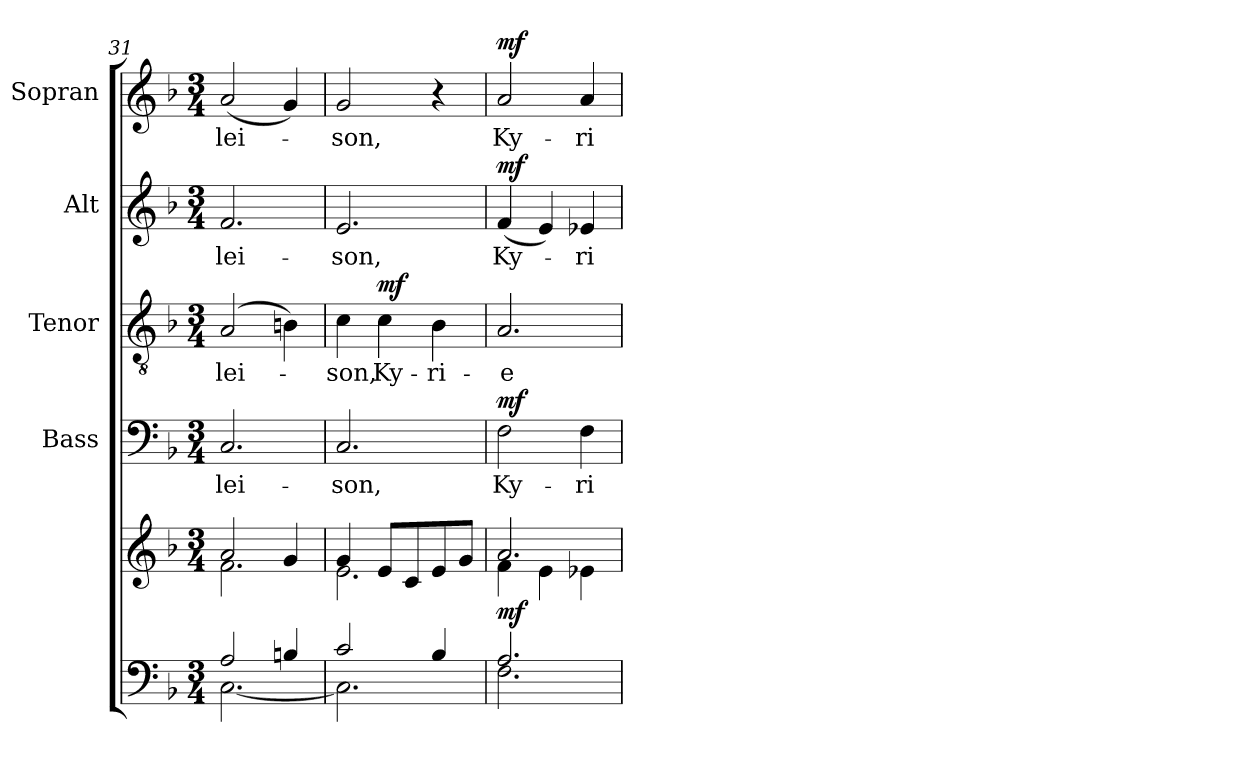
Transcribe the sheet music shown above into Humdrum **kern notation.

**kern	**kern	**dynam	**kern	**text	**dynam	**kern	**text	**dynam	**kern	**text	**dynam	**kern	**text	**dynam
*part5	*part5	*part5	*part4	*part4	*part4	*part3	*part3	*part3	*part2	*part2	*part2	*part1	*part1	*part1
*staff6	*staff5	*staff5/6	*staff4	*staff4	*staff4	*staff3	*staff3	*staff3	*staff2	*staff2	*staff2	*staff1	*staff1	*staff1
*	*	*	*I"Bass	*	*	*I"Tenor	*	*	*I"Alt	*	*	*I"Sopran	*	*
*	*	*	*I'B.	*	*	*I'T.	*	*	*I'A.	*	*	*I'S.	*	*
*clefF4	*clefG2	*	*clefF4	*	*	*clefGv2	*	*	*clefG2	*	*	*clefG2	*	*
*k[b-]	*k[b-]	*	*k[b-]	*	*	*k[b-]	*	*	*k[b-]	*	*	*k[b-]	*	*
*F:	*F:	*	*F:	*	*	*F:	*	*	*F:	*	*	*F:	*	*
*M3/4	*M3/4	*	*M3/4	*	*	*M3/4	*	*	*M3/4	*	*	*M3/4	*	*
=31	=31	=31	=31	=31	=31	=31	=31	=31	=31	=31	=31	=31	=31	=31
*^	*^	*	*	*	*	*	*	*	*	*	*	*	*	*
!	!	!	!	!	!	!LO:LY:b	!	!	!LO:LY:b	!	!	!LO:LY:b	!	!	!LO:LY:b	!
2A/	[<2.C\	2a/	2.f\	.	2.C/	-lei-	.	(2A/	-lei-	.	2.f/	-lei-	.	(<2a/	-lei-	.
4Bn/	.	4g/	.	.	.	.	.	4Bn\)	.	.	.	.	.	4g/)	.	.
!!LO:LB:g=z
=32	=32	=32	=32	=32	=32	=32	=32	=32	=32	=32	=32	=32	=32	=32	=32	=32
!	!	!	!	!	!	!LO:LY:b	!	!	!LO:LY:b	!	!	!LO:LY:b	!	!	!LO:LY:b	!
2c/	2.C\]	4g/	2.e\	.	2.C/	-son,	.	4c\	-son,	.	2.e/	-son,	.	2g/	-son,	.
!	!	!	!	!	!	!	!	!	!LO:LY:b	!LO:DY:a	!	!	!	!	!	!
.	.	8e/L	.	.	.	.	.	4c\	Ky-	mf	.	.	.	.	.	.
.	.	8c/	.	.	.	.	.	.	.	.	.	.	.	.	.	.
!	!	!	!	!	!	!	!	!	!LO:LY:b	!	!	!	!	!	!	!
4B-/	.	8e/	.	.	.	.	.	4B-\	-ri-	.	.	.	.	4r	.	.
.	.	8g/J	.	.	.	.	.	.	.	.	.	.	.	.	.	.
=33	=33	=33	=33	=33	=33	=33	=33	=33	=33	=33	=33	=33	=33	=33	=33	=33
!	!	!	!	!LO:DY:b	!	!LO:LY:b	!LO:DY:a	!	!LO:LY:b	!	!	!LO:LY:b	!LO:DY:a	!	!LO:LY:b	!LO:DY:a
2.A/	2.F\	2.a/	4f\	mf	2F\	Ky-	mf	2.A/	-e	.	(<4f/	Ky-	mf	2a/	Ky-	mf
.	.	.	4e\	.	.	.	.	.	.	.	4e/)	.	.	.	.	.
!	!	!	!	!	!	!LO:LY:b	!	!	!	!	!	!LO:LY:b	!	!	!LO:LY:b	!
.	.	.	4e-X\	.	4F\	-ri-	.	.	.	.	4e-X/	-ri-	.	4a/	-ri-	.
*v	*v	*	*	*	*	*	*	*	*	*	*	*	*	*	*	*
*	*v	*v	*	*	*	*	*	*	*	*	*	*	*	*	*
=	=	=	=	=	=	=	=	=	=	=	=	=	=	=
*-	*-	*-	*-	*-	*-	*-	*-	*-	*-	*-	*-	*-	*-	*-
